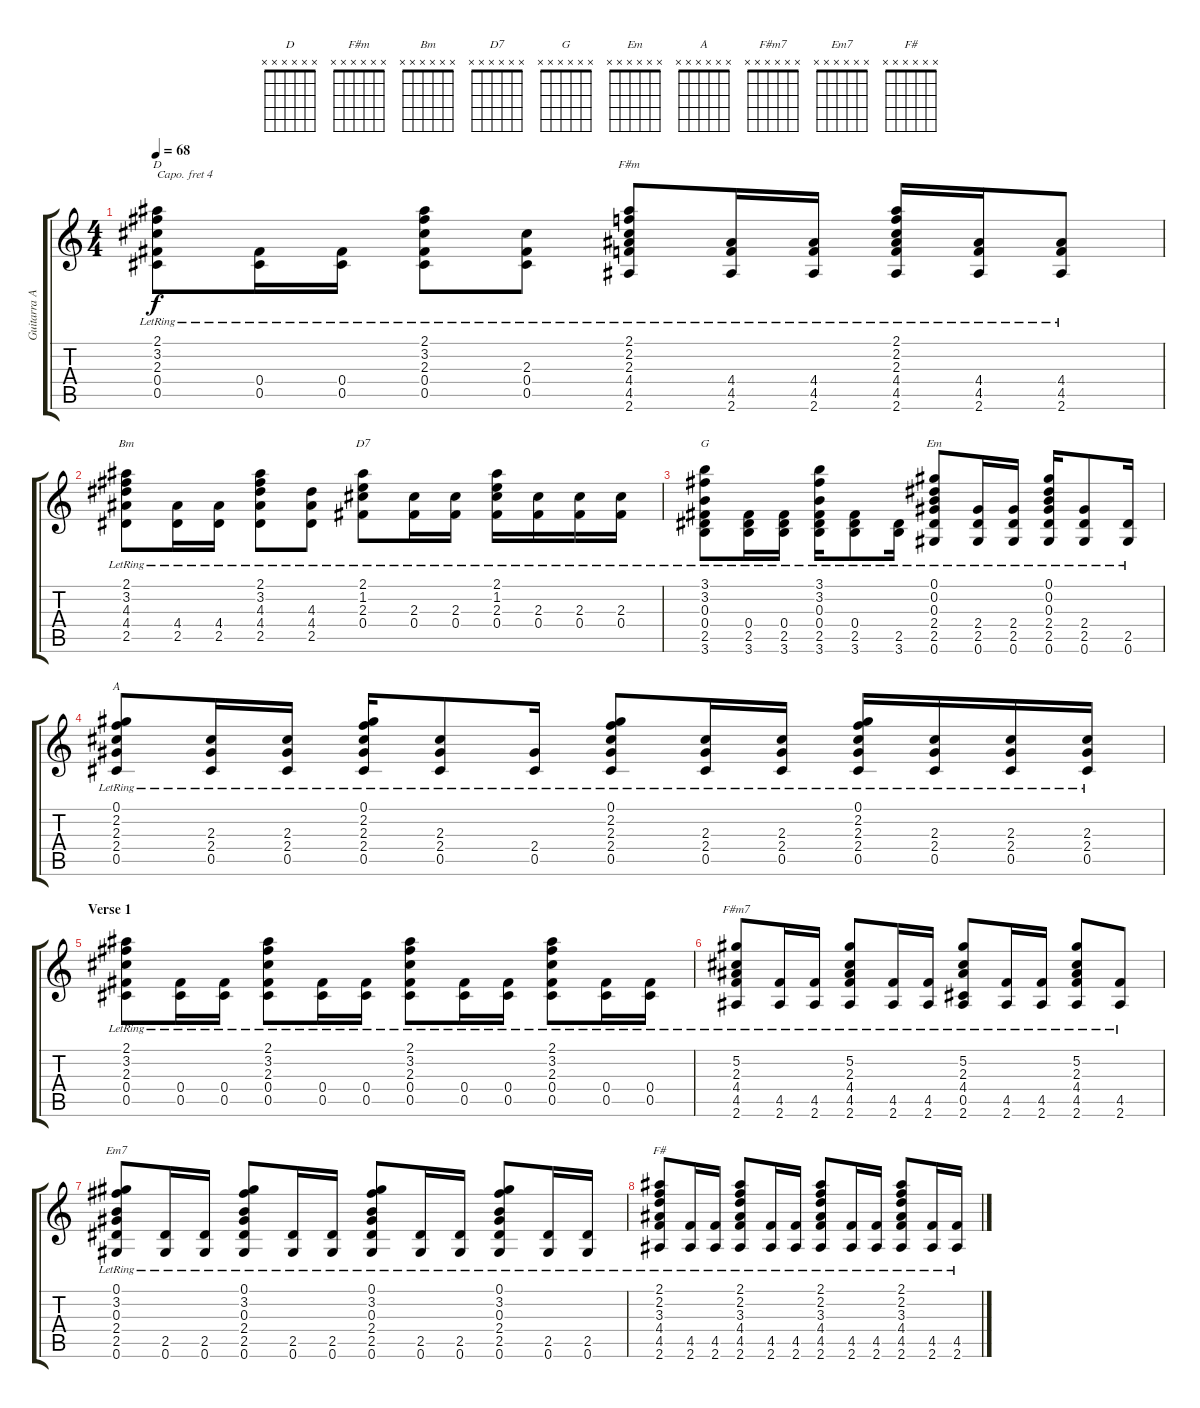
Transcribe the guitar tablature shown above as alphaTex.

\track ("Guitarra Acústica" "Guitarra A") {instrument acousticguitarsteel}
\staff {score tabs}
\capo 4
\tuning (E4 B3 G3 D3 A2 E2) {hide}
\chord ("D" x x x x x x)
\chord ("F#m" x x x x x x)
\chord ("Bm" x x x x x x)
\chord ("D7" x x x x x x)
\chord ("G" x x x x x x)
\chord ("Em" x x x x x x)
\chord ("A" x x x x x x)
\chord ("F#m7" x x x x x x)
\chord ("Em7" x x x x x x)
\chord ("F#" x x x x x x)
\ts (4 4)
\tempo 68
\clef g2
\ks c
(2.1{lr} 3.2{lr} 2.3{lr} 0.4{lr} 0.5{lr}).8{ch "D" dy f} (0.4{lr} 0.5{lr}).16 (0.4{lr} 0.5{lr}).16 (2.1{lr} 3.2{lr} 2.3{lr} 0.4{lr} 0.5{lr}).8 (2.3{lr} 0.4{lr} 0.5{lr}).8 (2.1{lr} 2.2{lr} 2.3{lr} 4.4{lr} 4.5{lr} 2.6{lr}).8{ch "F#m"} (4.4{lr} 4.5{lr} 2.6{lr}).16 (4.4{lr} 4.5{lr} 2.6{lr}).16 (2.1{lr} 2.2{lr} 2.3{lr} 4.4{lr} 4.5{lr} 2.6{lr}).16 (4.4{lr} 4.5{lr} 2.6{lr}).16 (4.4{lr} 4.5{lr} 2.6{lr}).8 |
(2.1{lr} 3.2{lr} 4.3{lr} 4.4{lr} 2.5{lr}).8{ch "Bm"} (4.4{lr} 2.5{lr}).16 (4.4{lr} 2.5{lr}).16 (2.1{lr} 3.2{lr} 4.3{lr} 4.4{lr} 2.5{lr}).8 (4.3{lr} 4.4{lr} 2.5{lr}).8 (2.1{lr} 1.2{lr} 2.3{lr} 0.4{lr}).8{ch "D7"} (2.3{lr} 0.4{lr}).16 (2.3{lr} 0.4{lr}).16 (2.1{lr} 1.2{lr} 2.3{lr} 0.4{lr}).16 (2.3{lr} 0.4{lr}).16 (2.3{lr} 0.4{lr}).16 (2.3{lr} 0.4{lr}).16 |
(3.1{lr} 3.2{lr} 0.3{lr} 0.4{lr} 2.5{lr} 3.6{lr}).8{ch "G"} (0.4{lr} 2.5{lr} 3.6{lr}).16 (0.4{lr} 2.5{lr} 3.6{lr}).16 (3.1{lr} 3.2{lr} 0.3{lr} 0.4{lr} 2.5{lr} 3.6{lr}).16 (0.4{lr} 2.5{lr} 3.6{lr}).8 (2.5{lr} 3.6{lr}).16 (0.1{lr} 0.2{lr} 0.3{lr} 2.4{lr} 2.5{lr} 0.6{lr}).8{ch "Em"} (2.4{lr} 2.5{lr} 0.6{lr}).16 (2.4{lr} 2.5{lr} 0.6{lr}).16 (0.1{lr} 0.2{lr} 0.3{lr} 2.4{lr} 2.5{lr} 0.6{lr}).16 (2.4{lr} 2.5{lr} 0.6{lr}).8 (2.5{lr} 0.6{lr}).16 |
(0.1{lr} 2.2{lr} 2.3{lr} 2.4{lr} 0.5{lr}).8{ch "A"} (2.3{lr} 2.4{lr} 0.5{lr}).16 (2.3{lr} 2.4{lr} 0.5{lr}).16 (0.1{lr} 2.2{lr} 2.3{lr} 2.4{lr} 0.5{lr}).16 (2.3{lr} 2.4{lr} 0.5{lr}).8 (2.4{lr} 0.5{lr}).16 (0.1{lr} 2.2{lr} 2.3{lr} 2.4{lr} 0.5{lr}).8 (2.3{lr} 2.4{lr} 0.5{lr}).16 (2.3{lr} 2.4{lr} 0.5{lr}).16 (0.1{lr} 2.2{lr} 2.3{lr} 2.4{lr} 0.5{lr}).16 (2.3{lr} 2.4{lr} 0.5{lr}).16 (2.3{lr} 2.4{lr} 0.5{lr}).16 (2.3{lr} 2.4{lr} 0.5{lr}).16 |
\section ("" "Verse 1")
(2.1{lr} 3.2{lr} 2.3{lr} 0.4{lr} 0.5{lr}).8 (0.4{lr} 0.5{lr}).16 (0.4{lr} 0.5{lr}).16 (2.1{lr} 3.2{lr} 2.3{lr} 0.4{lr} 0.5{lr}).8 (0.4{lr} 0.5{lr}).16 (0.4{lr} 0.5{lr}).16 (2.1{lr} 3.2{lr} 2.3{lr} 0.4{lr} 0.5{lr}).8 (0.4{lr} 0.5{lr}).16 (0.4{lr} 0.5{lr}).16 (2.1{lr} 3.2{lr} 2.3{lr} 0.4{lr} 0.5{lr}).8 (0.4{lr} 0.5{lr}).16 (0.4{lr} 0.5{lr}).16 |
(5.2{lr} 2.3{lr} 4.4{lr} 4.5{lr} 2.6{lr}).8{ch "F#m7"} (4.5{lr} 2.6{lr}).16 (4.5{lr} 2.6{lr}).16 (5.2{lr} 2.3{lr} 4.4{lr} 4.5{lr} 2.6{lr}).8 (4.5{lr} 2.6{lr}).16 (4.5{lr} 2.6{lr}).16 (5.2{lr} 2.3{lr} 4.4{lr} 0.5{lr} 2.6{lr}).8 (4.5{lr} 2.6{lr}).16 (4.5{lr} 2.6{lr}).16 (5.2{lr} 2.3{lr} 4.4{lr} 4.5{lr} 2.6{lr}).8 (4.5{lr} 2.6{lr}).8 |
(0.1{lr} 3.2{lr} 0.3{lr} 2.4{lr} 2.5{lr} 0.6{lr}).8{ch "Em7"} (2.5{lr} 0.6{lr}).16 (2.5{lr} 0.6{lr}).16 (0.1{lr} 3.2{lr} 0.3{lr} 2.4{lr} 2.5{lr} 0.6{lr}).8 (2.5{lr} 0.6{lr}).16 (2.5{lr} 0.6{lr}).16 (0.1{lr} 3.2{lr} 0.3{lr} 2.4{lr} 2.5{lr} 0.6{lr}).8 (2.5{lr} 0.6{lr}).16 (2.5{lr} 0.6{lr}).16 (0.1{lr} 3.2{lr} 0.3{lr} 2.4{lr} 2.5{lr} 0.6{lr}).8 (2.5{lr} 0.6{lr}).16 (2.5{lr} 0.6{lr}).16 |
(2.1{lr} 2.2{lr} 3.3{lr} 4.4{lr} 4.5{lr} 2.6{lr}).8{ch "F#"} (4.5{lr} 2.6{lr}).16 (4.5{lr} 2.6{lr}).16 (2.1{lr} 2.2{lr} 3.3{lr} 4.4{lr} 4.5{lr} 2.6{lr}).8 (4.5{lr} 2.6{lr}).16 (4.5{lr} 2.6{lr}).16 (2.1{lr} 2.2{lr} 3.3{lr} 4.4{lr} 4.5{lr} 2.6{lr}).8 (4.5{lr} 2.6{lr}).16 (4.5{lr} 2.6{lr}).16 (2.1{lr} 2.2{lr} 3.3{lr} 4.4{lr} 4.5{lr} 2.6{lr}).8 (4.5{lr} 2.6{lr}).16 (4.5{lr} 2.6{lr}).16
